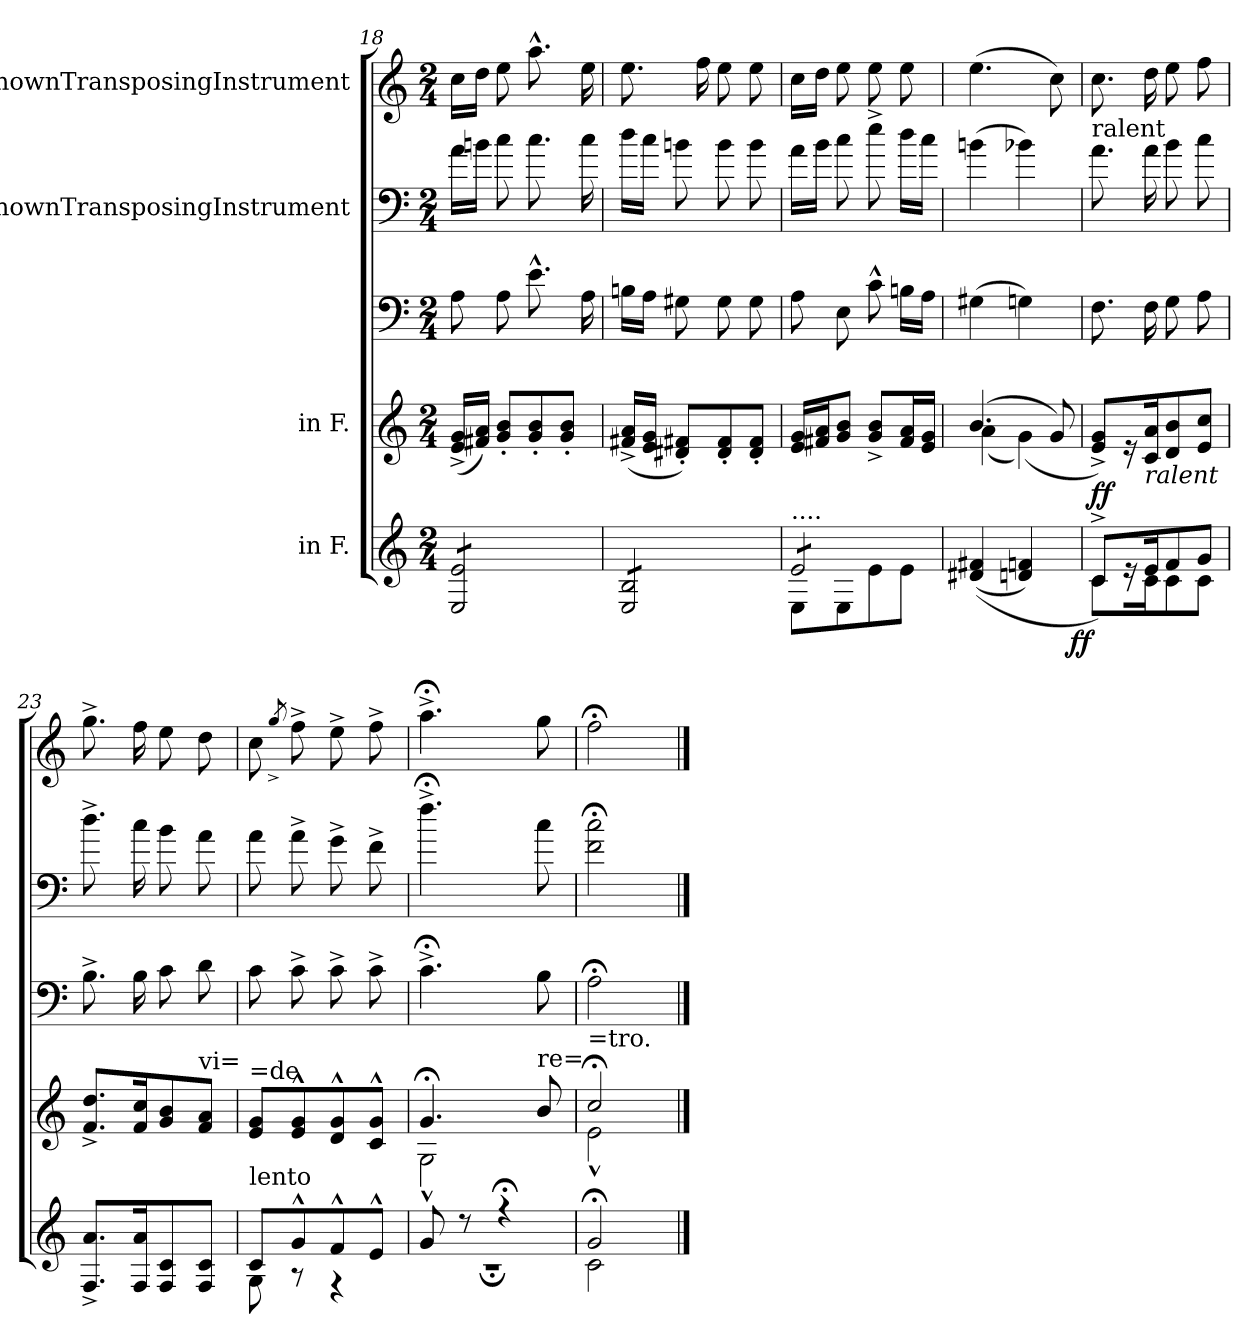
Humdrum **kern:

**kern	**dynam	**kern	**dynam	**kern	**kern	**kern
*part5	*part5	*part4	*part4	*part3	*part2	*part1
*staff5	*staff5	*staff4	*staff4	*staff3	*staff2	*staff1
*I"in F.	*	*I"in F.	*	*	*I"UnknownTransposingInstrument	*I"UnknownTransposingInstrument
*clefG2	*	*clefG2	*	*clefF4	*clefF4	*clefG2
*ITrd4c7	*	*ITrd4c7	*	*	*ITrd8c12	*ITrd8c12
*k[b-]	*	*k[b-]	*	*k[]	*k[]	*k[]
*M2/4	*	*M2/4	*	*M2/4	*M2/4	*M2/4
=18	=18	=18	=18	=18	=18	=18
!LO:TX:a:t=....	!	!	!	!	!	!
*tremolo	*	*	*	*	*	*
8AA/ 8A/L	.	(16A^/ 16c^/LL	.	8A\	16A\LL	16c\LL
.	.	16Bn/ 16d/JJ)	.	.	16Bn\JJ	16d\JJ
8AA/ 8A/	.	8c'/ 8e'/L	.	8A\	8c\	8e\
8AA/ 8A/	.	8c'/ 8e'/	.	8.e^^\	8.c\	8.a^^\
8AA/ 8A/J	.	8c'/ 8e'/J	.	.	.	.
.	.	.	.	16A\	16c\	16e\
=19	=19	=19	=19	=19	=19	=19
8AA/ 8E/L	.	(16Bn^/ 16d^/LL	.	16Bn\LL	16d\LL	8.e\
.	.	16A/ 16c/JJ	.	16A\JJ	16c\JJ	.
8AA/ 8E/	.	8G#X'/ 8Bn'/L)	.	8G#X\	8Bn\	.
.	.	.	.	.	.	16f\
8AA/ 8E/	.	8G#'/ 8B'/	.	8G#\	8B\	8e\
8AA/ 8E/J	.	8G#'/ 8B'/J	.	8G#\	8B\	8e\
=20	=20	=20	=20	=20	=20	=20
*^	*	*	*	*	*	*
!LO:TX:a:t=....	!	!	!	!	!	!	!
8A/L	8AA\L	.	16A/ 16c/LL	.	8A\	16A\LL	16c\LL
.	.	.	16Bn/ 16d/J	.	.	16B\JJ	16d\JJ
8A/	8AA\	.	8c/ 8e/J	.	8E\	8c\	8e\
8A/	8A\	.	8c^/ 8e^/L	.	8c^^\	8e^\	8e\
8A/J	8A\J	.	16B/ 16d/L	.	16Bn\LL	16d\LL	8e\
*Xtremolo	*	*	*	*	*	*	*
.	.	.	16A/ 16c/JJ	.	16A\JJ	16c\JJ	.
*v	*v	*	*	*	*	*	*
=21	=21	=21	=21	=21	=21	=21
*	*	*^	*	*	*	*
(>(4G#X/ 4Bn/	.	(4.e/	(>4d\	.	(4G#X\	(4Bn\	(4.e\
4Gn/ 4B-X/)	.	.	(4c\)	.	4Gn\)	4B-X\)	.
.	.	8c/)	.	.	.	.	8c\)
*	*	*v	*v	*	*	*	*
=22	=22	=22	=22	=22	=22	=22
*^	*	*	*	*	*	*
!	!	!	!	!	!	!	!LO:TX:b:t=ralent
!	!	!LO:DY:rj	!	!	!	!	!
8F^/L)	8F\L	ff	8A^/ 8c^/L)	ff	8.F\	8.A\	8.c\
16r	16ryy	.	16r	.	.	.	.
!	!	!	!LO:TX:b:i:t=ralent	!	!	!	!
16A/K	16F\K	.	16F/ 16d/K	.	16F\	16A\	16d\
8B-/	8F\	.	8G/ 8e/	.	8G\	8B\	8e\
8c/J	8F\J	.	8A/ 8f/J	.	8A\	8c\	8f\
*v	*v	*	*	*	*	*	*
=23	=23	=23	=23	=23	=23	=23
8.BB-^/ 8.d^/L	.	8.B-^/ 8.g^/L	.	8.B^\	8.d^\	8.g^\
16BB-/ 16d/K	.	16B-/ 16f/K	.	16B\	16c\	16f\
8BB-/ 8F/	.	8c/ 8e/	.	8c\	8B\	8e\
!	!	!LO:TX:a:t=vi=	!	!	!	!
8BB-/ 8F/J	.	8B-/ 8d/J	.	8d\	8A\	8d\
=24	=24	=24	=24	=24	=24	=24
*^	*	*	*	*	*	*
!	!	!	!LO:TX:a:t==de	!	!	!	!
!LO:TX:a:t=lento	!	!	!	!	!	!	!
8F/L	8C\	.	8A/ 8c/L	.	8c\	8A\	8c\
.	.	.	.	.	.	.	8qg^/
8c^^/	8r	.	8A^^>/ 8c^^>/	.	8c^\	8A^\	8f^\
8B-^^/	4r	.	8G^^>/ 8c^^>/	.	8c^\	8G^\	8e^\
8A^^/J	.	.	8F^^>/ 8c^^>/J	.	8c^\	8F^\	8f^\
=25	=25	=25	=25	=25	=25	=25	=25
*	*	*	*^	*	*	*	*
8c/	2r;<	.	4.c;</	2C^^\	.	4.c;<^<\	4.f;<^<\	4.a;<^<\
8r	.	.	.	.	.	.	.	.
4r;<	.	.	.	.	.	.	.	.
!	!	!	!LO:TX:a:t=re=	!	!	!	!	!
.	.	.	8e/	.	.	8B\	8c\	8g\
=26	=26	=26	=26	=26	=26	=26	=26	=26
!	!	!	!LO:TX:a:t==tro.	!	!	!	!	!
2c;</	2F\	.	2f;</	2A^^\	.	2A;<\	2F;<\ 2c;<\	2f;<\
*v	*v	*	*	*	*	*	*	*
*	*	*v	*v	*	*	*	*
==	==	==	==	==	==	==
*-	*-	*-	*-	*-	*-	*-
